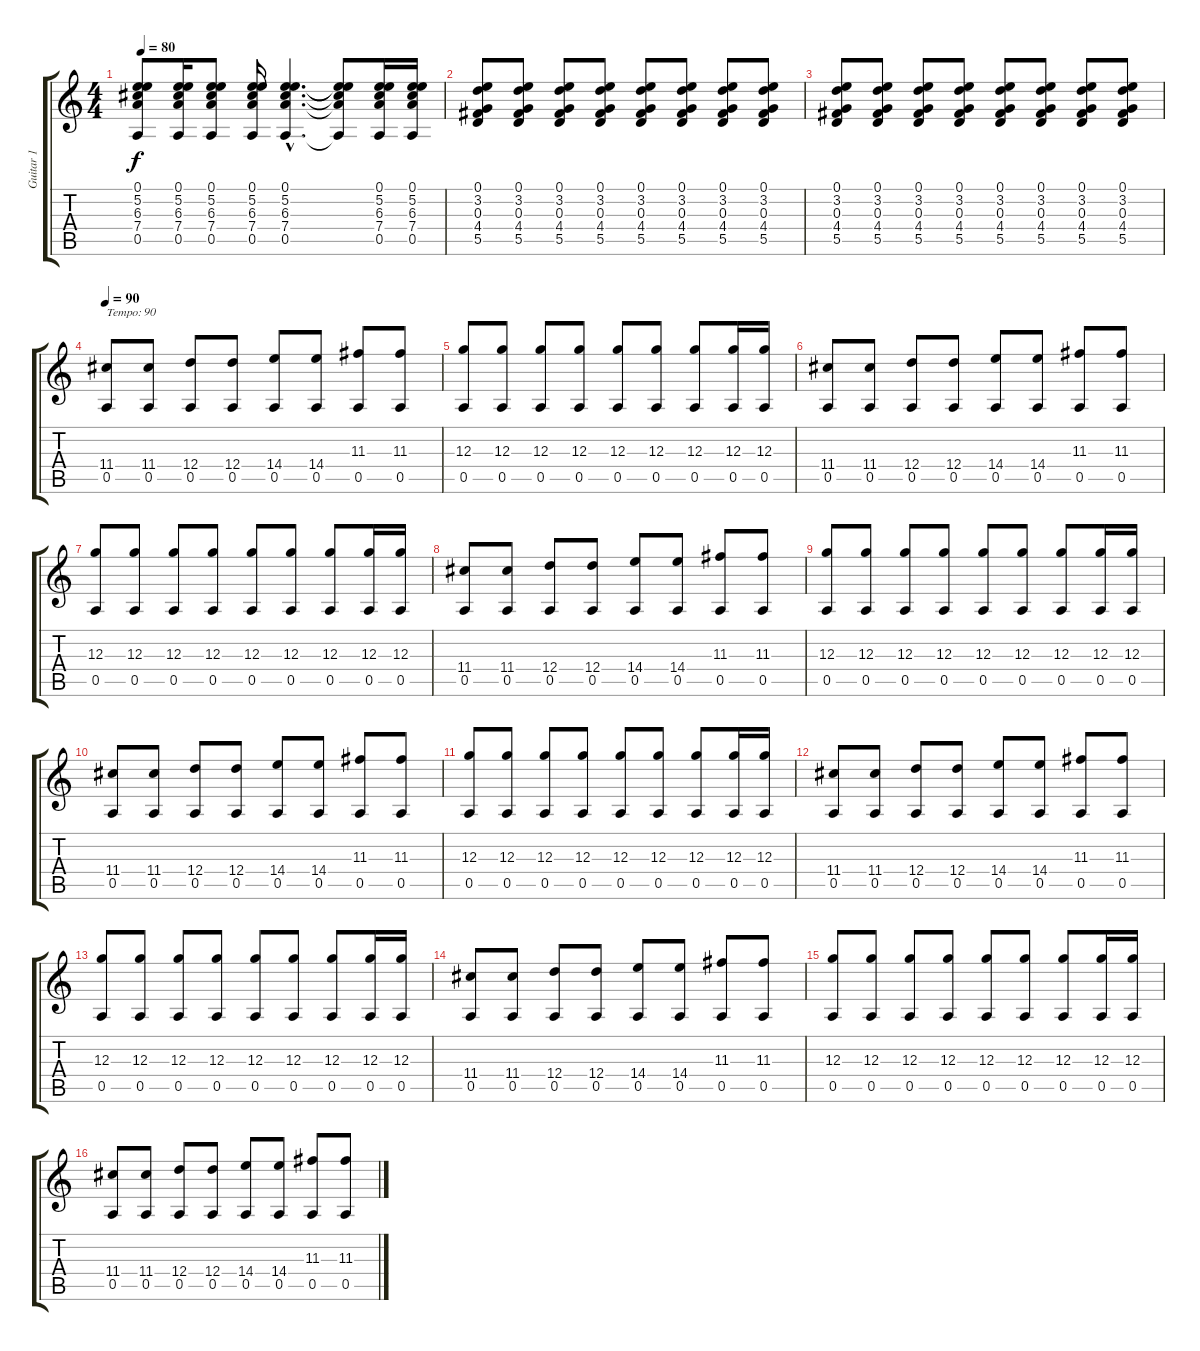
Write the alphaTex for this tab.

\track ("Guitar 1" "Guitar 1") {instrument electricguitarjazz}
\staff {score tabs}
\tuning (E4 B3 G3 D3 A2 E2) {hide}
\ts (4 4)
\tempo 80
\clef g2
\ks c
(0.1 5.2 6.3 7.4 0.5).8{dy f} (0.1 5.2 6.3 7.4 0.5).16 (0.1 5.2 6.3 7.4 0.5).8 (0.1 5.2 6.3 7.4 0.5).16 (0.1{hac} 5.2{hac} 6.3{hac} 7.4{hac} 0.5{hac}).4{d} (0.1{t} 5.2{t} 6.3{t} 7.4{t} 0.5{t}).8 (0.1 5.2 6.3 7.4 0.5).16 (0.1 5.2 6.3 7.4 0.5).16 |
(0.1 3.2 0.3 4.4 5.5).8 (0.1 3.2 0.3 4.4 5.5).8 (0.1 3.2 0.3 4.4 5.5).8 (0.1 3.2 0.3 4.4 5.5).8 (0.1 3.2 0.3 4.4 5.5).8 (0.1 3.2 0.3 4.4 5.5).8 (0.1 3.2 0.3 4.4 5.5).8 (0.1 3.2 0.3 4.4 5.5).8 |
(0.1 3.2 0.3 4.4 5.5).8 (0.1 3.2 0.3 4.4 5.5).8 (0.1 3.2 0.3 4.4 5.5).8 (0.1 3.2 0.3 4.4 5.5).8 (0.1 3.2 0.3 4.4 5.5).8 (0.1 3.2 0.3 4.4 5.5).8 (0.1 3.2 0.3 4.4 5.5).8 (0.1 3.2 0.3 4.4 5.5).8 |
\tempo 90
(11.4 0.5).8{txt "Tempo: 90" volume 12 instrument distortionguitar} (11.4 0.5).8 (12.4 0.5).8 (12.4 0.5).8 (14.4 0.5).8 (14.4 0.5).8 (11.3 0.5).8 (11.3 0.5).8 |
(12.3 0.5).8 (12.3 0.5).8 (12.3 0.5).8 (12.3 0.5).8 (12.3 0.5).8 (12.3 0.5).8 (12.3 0.5).8 (12.3 0.5).16 (12.3 0.5).16 |
(11.4 0.5).8 (11.4 0.5).8 (12.4 0.5).8 (12.4 0.5).8 (14.4 0.5).8 (14.4 0.5).8 (11.3 0.5).8 (11.3 0.5).8 |
(12.3 0.5).8 (12.3 0.5).8 (12.3 0.5).8 (12.3 0.5).8 (12.3 0.5).8 (12.3 0.5).8 (12.3 0.5).8 (12.3 0.5).16 (12.3 0.5).16 |
(11.4 0.5).8 (11.4 0.5).8 (12.4 0.5).8 (12.4 0.5).8 (14.4 0.5).8 (14.4 0.5).8 (11.3 0.5).8 (11.3 0.5).8 |
(12.3 0.5).8 (12.3 0.5).8 (12.3 0.5).8 (12.3 0.5).8 (12.3 0.5).8 (12.3 0.5).8 (12.3 0.5).8 (12.3 0.5).16 (12.3 0.5).16 |
(11.4 0.5).8 (11.4 0.5).8 (12.4 0.5).8 (12.4 0.5).8 (14.4 0.5).8 (14.4 0.5).8 (11.3 0.5).8 (11.3 0.5).8 |
(12.3 0.5).8 (12.3 0.5).8 (12.3 0.5).8 (12.3 0.5).8 (12.3 0.5).8 (12.3 0.5).8 (12.3 0.5).8 (12.3 0.5).16 (12.3 0.5).16 |
(11.4 0.5).8 (11.4 0.5).8 (12.4 0.5).8 (12.4 0.5).8 (14.4 0.5).8 (14.4 0.5).8 (11.3 0.5).8 (11.3 0.5).8 |
(12.3 0.5).8 (12.3 0.5).8 (12.3 0.5).8 (12.3 0.5).8 (12.3 0.5).8 (12.3 0.5).8 (12.3 0.5).8 (12.3 0.5).16 (12.3 0.5).16 |
(11.4 0.5).8 (11.4 0.5).8 (12.4 0.5).8 (12.4 0.5).8 (14.4 0.5).8 (14.4 0.5).8 (11.3 0.5).8 (11.3 0.5).8 |
(12.3 0.5).8 (12.3 0.5).8 (12.3 0.5).8 (12.3 0.5).8 (12.3 0.5).8 (12.3 0.5).8 (12.3 0.5).8 (12.3 0.5).16 (12.3 0.5).16 |
(11.4 0.5).8 (11.4 0.5).8 (12.4 0.5).8 (12.4 0.5).8 (14.4 0.5).8 (14.4 0.5).8 (11.3 0.5).8 (11.3 0.5).8
